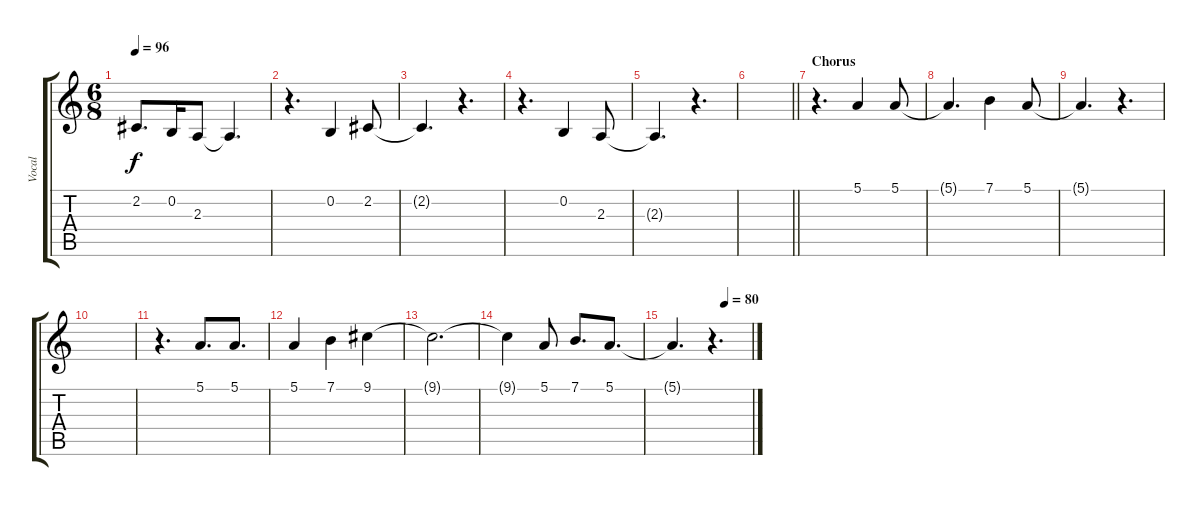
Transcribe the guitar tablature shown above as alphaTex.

\track ("Vocal" "Vocal") {instrument acousticgrandpiano}
\staff {score tabs}
\tuning (E4 B3 G3 D3 A2 E2) {hide}
\ts (6 8)
\tempo 96
\clef g2
\ks c
2.2{t}.8{d dy f} 0.2.16 2.3.8 2.3{t}.4{d} |
r.4{d} 0.2.4 2.2.8 |
2.2{t}.4{d} r.4{d} |
r.4{d} 0.2.4 2.3.8 |
2.3{t}.4{d} r.4{d} |
\barLineRight lightlight
|
\section ("" "Chorus")
r.4{d} 5.1.4 5.1.8 |
5.1{t}.4{d} 7.1.4 5.1.8 |
5.1{t}.4{d} r.4{d} |
|
r.4{d} 5.1.8{d} 5.1.8{d} |
5.1.4 7.1.4 9.1.4 |
9.1{t}.2{d} |
9.1{t}.4 5.1.8 7.1.8{d} 5.1.8{d} |
\tempo (80 0.6666666666666666)
5.1{t}.4{d} r.4{d}
